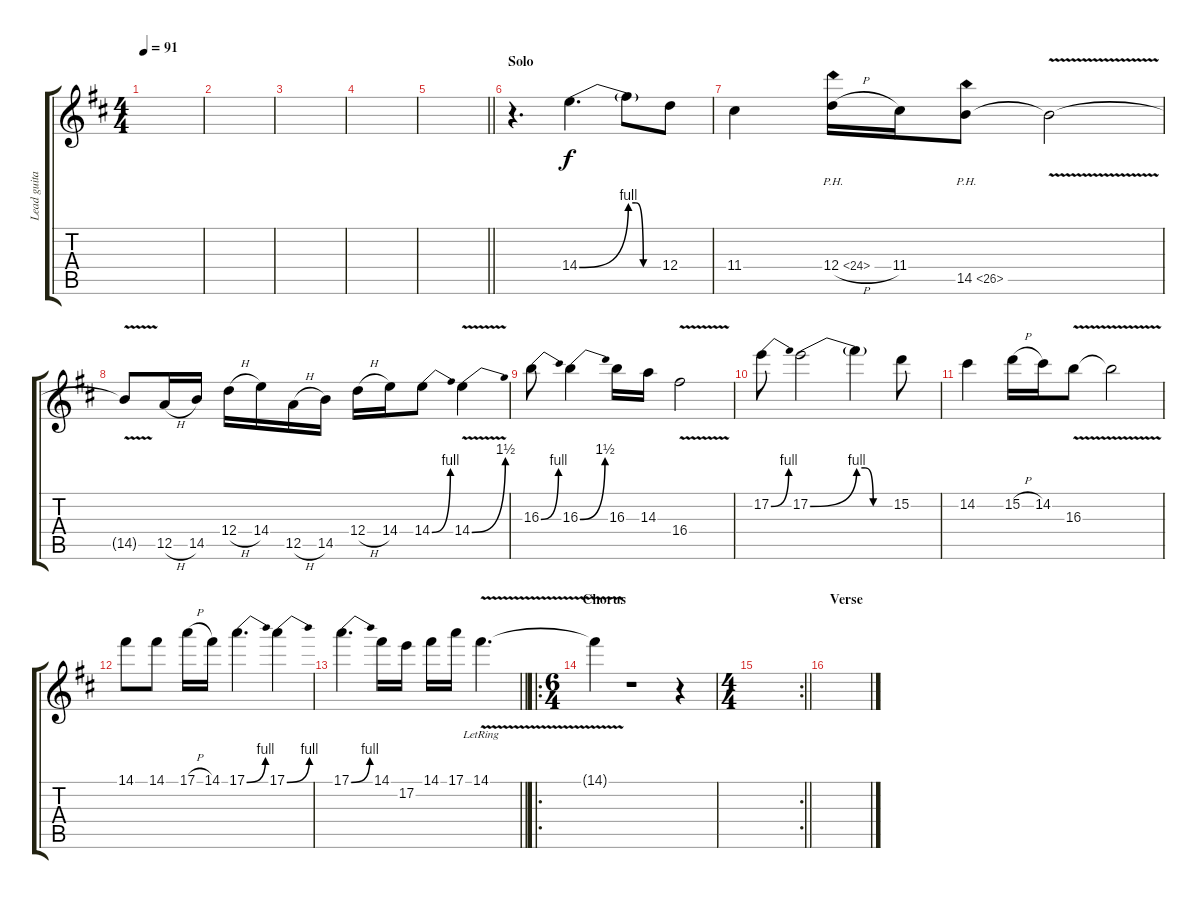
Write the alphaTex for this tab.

\track ("Lead guitar" "Lead guita") {instrument overdrivenguitar}
\staff {score tabs}
\tuning (E4 B3 G3 D3 A2 E2) {hide}
\ts (4 4)
\tempo 91
\clef g2
\ks bminor
|
|
|
|
\barLineRight lightlight
|
\section ("" "Solo")
r.4{d} 14.4{be (bend 0 0 60 4)}.4{d} 14.4{be (custom 0 4 15 4 30 0 60 0) t}.8 12.4.8 |
11.4.4 12.4{ph 12 h}.16 11.4.16 14.5{ph 12}.8 14.5{v t}.2 |
14.5{v t}.8 12.5{h}.16 14.5.16 12.4{h}.16 14.4.16 12.5{h}.16 14.5.16 12.4{h}.16 14.4.16 14.4{be (bend 0 0 60 4)}.8 14.4{be (bend 0 0 60 6) v}.4 |
16.3{be (bend 0 0 60 4)}.8 16.3{be (bend 0 0 60 6)}.4 16.3.16 14.3.16 16.4{v}.2 |
17.2{be (bend 0 0 60 4)}.8 17.2{be (bend 0 0 60 4)}.2 17.2{be (custom 0 4 15 4 30 0 60 0) t}.4 15.2.8 |
14.2.4 15.2{h}.16 14.2.16 16.3{v}.8 16.3{t}.2 |
14.1.8 14.1.8 17.1{h}.16 14.1.16 17.1{be (bend 0 0 60 4)}.4{d} 17.1{be (bend 0 0 60 4)}.4 |
\barLineRight lightlight
17.1{be (bend 0 0 60 4)}.4{d} 14.1.16 17.2.16 14.1.16 17.1.16 14.1{v lr}.4{d} |
\ro
\ts (6 4)
\section ("" "Chorus")
14.1{t}.4 r.1 r.4 |
\rc 2
\ts (4 4)
\barLineRight lightlight
|
\section ("" "Verse")
